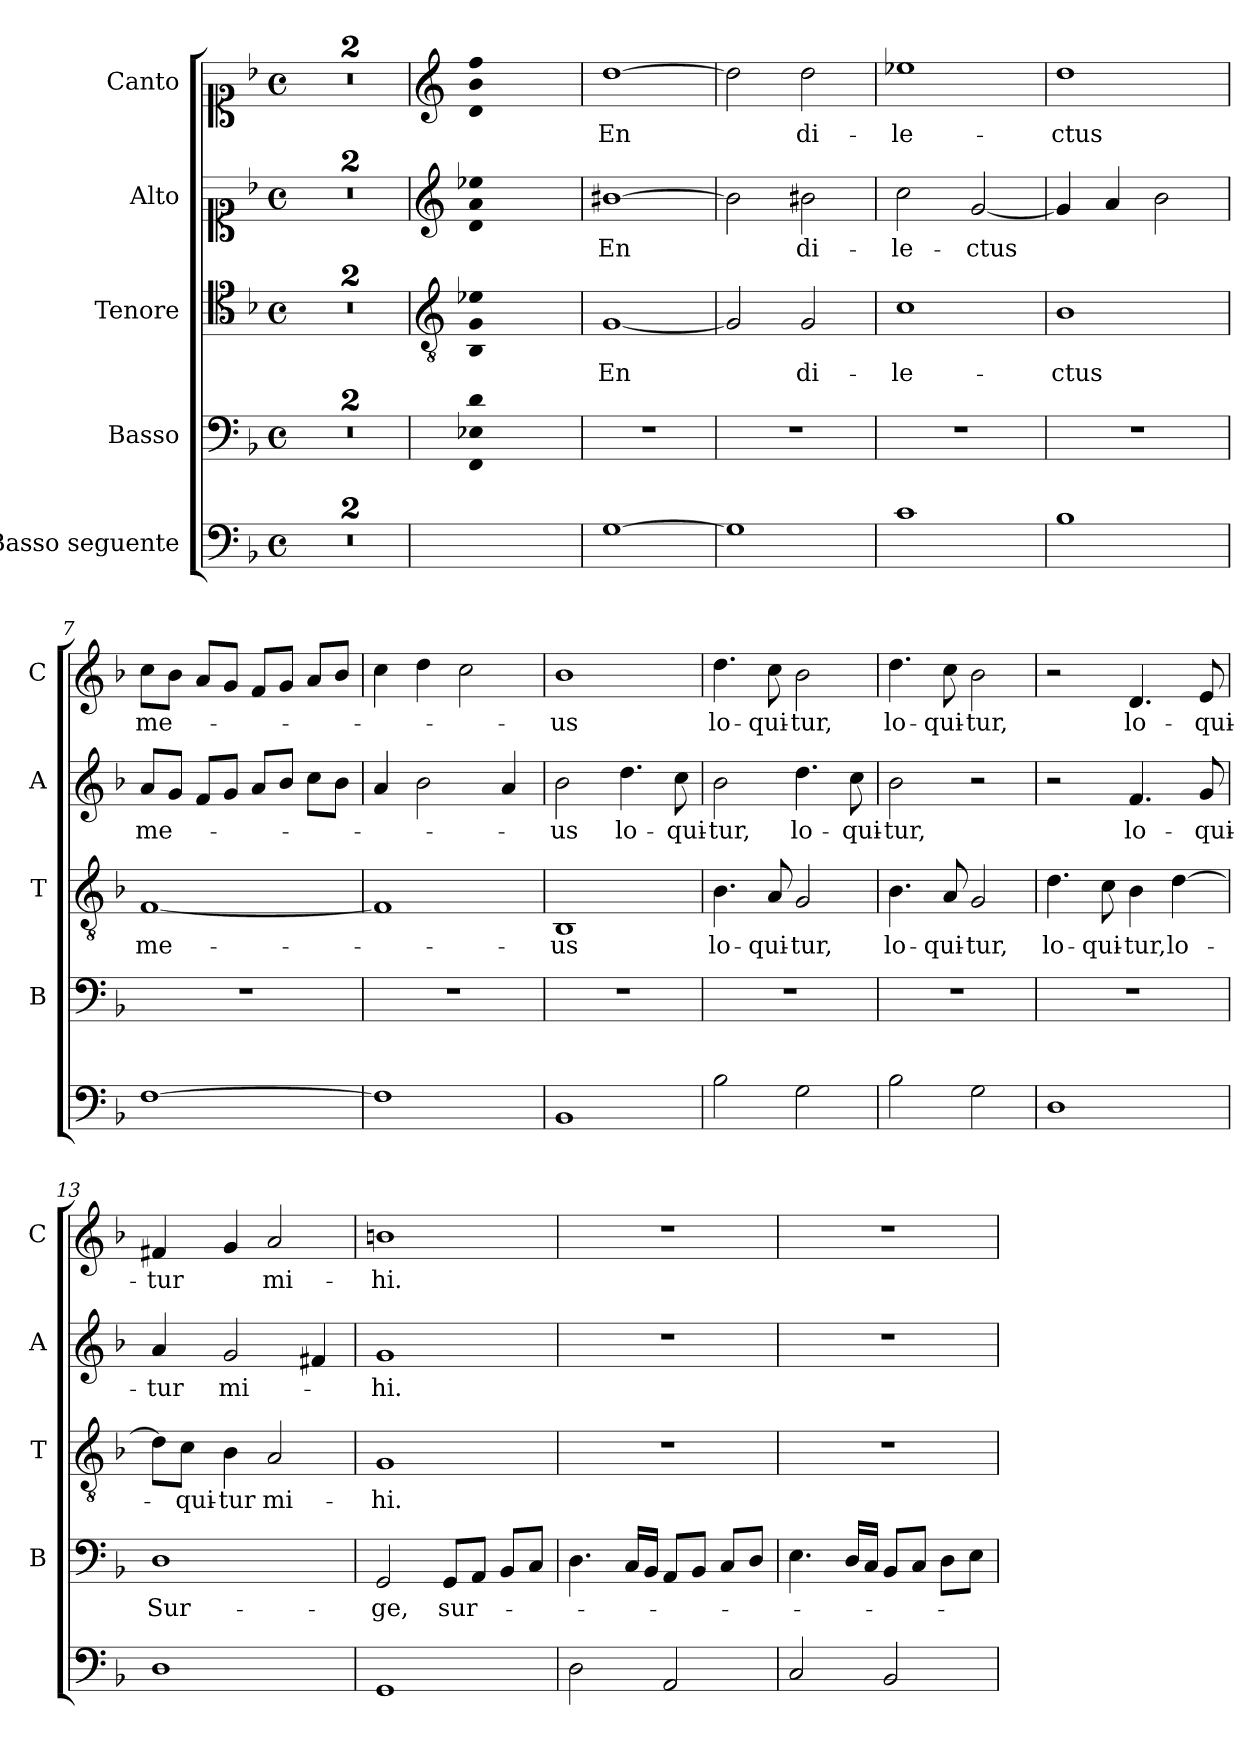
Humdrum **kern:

**kern	**kern	**text	**kern	**text	**kern	**text	**kern	**text
*part5	*part4	*part4	*part3	*part3	*part2	*part2	*part1	*part1
*staff5	*staff4	*staff4	*staff3	*staff3	*staff2	*staff2	*staff1	*staff1
*I"Basso seguente	*I"Basso	*	*I"Tenore	*	*I"Alto	*	*I"Canto	*
*	*I'B	*	*I'T	*	*I'A	*	*I'C	*
*clefF4	*clefF4	*	*clefC4	*	*clefC1	*	*clefC1	*
*k[b-]	*k[b-]	*	*k[b-]	*	*k[b-]	*	*k[b-]	*
*F:	*F:	*	*F:	*	*F:	*	*F:	*
*M4/4	*M4/4	*	*M4/4	*	*M4/4	*	*M4/4	*
*met(c)	*met(c)	*	*met(c)	*	*met(c)	*	*met(c)	*
=1	=1	=1	=1	=1	=1	=1	=1	=1
1ryy	1ryy	.	1ryy	.	1ryy	.	1ryy	.
=2	=2	=2	=2	=2	=2	=2	=2	=2
1r	1r	.	1r	.	1r	.	1r	.
=3	=3	=3	=3	=3	=3	=3	=3	=3
*	*	*	*clefGv2	*	*clefG2	*	*clefG2	*
!	!LO:N:n=1:head=solid	!	!	!	!	!	!	!
!	!LO:N:n=2:head=solid	!	!	!	!	!	!	!
!	!LO:N:n=3:head=solid	!	!LO:N:n=1:head=solid	!	!	!	!	!
!	!	!	!LO:N:n=2:head=solid	!	!	!	!	!
!	!	!	!LO:N:n=3:head=solid	!	!LO:N:n=1:head=solid	!	!	!
!	!	!	!	!	!LO:N:n=2:head=solid	!	!	!
!	!	!	!	!	!LO:N:n=3:head=solid	!	!LO:N:n=1:head=solid	!
!	!	!	!	!	!	!	!LO:N:n=2:head=solid	!
!	!	!	!	!	!	!	!LO:N:n=3:head=solid	!
1ryy	1FF! 1E-X! 1d!	.	1BB-! 1G! 1e-X!	.	1d! 1a! 1ee-X!	.	1d! 1b-! 1ff!	.
=3X1	=3X1	=3X1	=3X1	=3X1	=3X1	=3X1	=3X1	=3X1
!	!	!	!	!LO:LY:b	!	!LO:LY:b	!	!LO:LY:b
[1G	1r	.	[1G	En	[1b#X	En	[1dd	En
=4	=4	=4	=4	=4	=4	=4	=4	=4
1G]	1r	.	2G/]	.	2b#\]	.	2dd\]	.
!	!	!	!	!LO:LY:b	!	!LO:LY:b	!	!LO:LY:b
.	.	.	2G/	di-	2b#X\	di-	2dd\	di-
=5	=5	=5	=5	=5	=5	=5	=5	=5
!	!	!	!	!LO:LY:b	!	!LO:LY:b	!	!LO:LY:b
1c	1r	.	1c	-le-	2cc\	-le-	1ee-X	-le-
!	!	!	!	!	!	!LO:LY:b	!	!
.	.	.	.	.	[2g/	-ctus	.	.
=6	=6	=6	=6	=6	=6	=6	=6	=6
!	!	!	!	!LO:LY:b	!	!	!	!LO:LY:b
1B-	1r	.	1B-	-ctus	4g/]	.	1dd	-ctus
.	.	.	.	.	4a/	.	.	.
.	.	.	.	.	2b-\	.	.	.
=7	=7	=7	=7	=7	=7	=7	=7	=7
!	!	!	!	!LO:LY:b	!	!LO:LY:b	!	!LO:LY:b
[1F	1r	.	[1F	me-	8a/L	me-	8cc\L	me-
.	.	.	.	.	8g/J	.	8b-\J	.
.	.	.	.	.	8f/L	.	8a/L	.
.	.	.	.	.	8g/J	.	8g/J	.
.	.	.	.	.	8a/L	.	8f/L	.
.	.	.	.	.	8b-/J	.	8g/J	.
.	.	.	.	.	8cc\L	.	8a/L	.
.	.	.	.	.	8b-\J	.	8b-/J	.
=8	=8	=8	=8	=8	=8	=8	=8	=8
1F]	1r	.	1F]	.	4a/	.	4cc\	.
.	.	.	.	.	2b-\	.	4dd\	.
.	.	.	.	.	.	.	2cc\	.
.	.	.	.	.	4a/	.	.	.
!!LO:LB:g=z
=9	=9	=9	=9	=9	=9	=9	=9	=9
!	!	!	!	!LO:LY:b	!	!LO:LY:b	!	!LO:LY:b
1BB-	1r	.	1BB-	-us	2b-\	-us	1b-	-us
!	!	!	!	!	!	!LO:LY:b	!	!
.	.	.	.	.	4.dd\	lo-	.	.
!	!	!	!	!	!	!LO:LY:b	!	!
.	.	.	.	.	8cc\	-qui-	.	.
=10	=10	=10	=10	=10	=10	=10	=10	=10
!	!	!	!	!LO:LY:b	!	!LO:LY:b	!	!LO:LY:b
2B-\	1r	.	4.B-\	lo-	2b-\	-tur,	4.dd\	lo-
!	!	!	!	!LO:LY:b	!	!	!	!LO:LY:b
.	.	.	8A/	-qui-	.	.	8cc\	-qui-
!	!	!	!	!LO:LY:b	!	!LO:LY:b	!	!LO:LY:b
2G\	.	.	2G/	-tur,	4.dd\	lo-	2b-\	-tur,
!	!	!	!	!	!	!LO:LY:b	!	!
.	.	.	.	.	8cc\	-qui-	.	.
=11	=11	=11	=11	=11	=11	=11	=11	=11
!	!	!	!	!LO:LY:b	!	!LO:LY:b	!	!LO:LY:b
2B-\	1r	.	4.B-\	lo-	2b-\	-tur,	4.dd\	lo-
!	!	!	!	!LO:LY:b	!	!	!	!LO:LY:b
.	.	.	8A/	-qui-	.	.	8cc\	-qui-
!	!	!	!	!LO:LY:b	!	!	!	!LO:LY:b
2G\	.	.	2G/	-tur,	2r	.	2b-\	-tur,
=12	=12	=12	=12	=12	=12	=12	=12	=12
!	!	!	!	!LO:LY:b	!	!	!	!
1D	1r	.	4.d\	lo-	2r	.	2r	.
!	!	!	!	!LO:LY:b	!	!	!	!
.	.	.	8c\	-qui-	.	.	.	.
!	!	!	!	!LO:LY:b	!	!LO:LY:b	!	!LO:LY:b
.	.	.	4B-\	-tur,	4.f/	lo-	4.d/	lo-
!	!	!	!	!LO:LY:b	!	!	!	!
.	.	.	[4d\	lo-	.	.	.	.
!	!	!	!	!	!	!LO:LY:b	!	!LO:LY:b
.	.	.	.	.	8g/	-qui-	8e/	-qui-
=13	=13	=13	=13	=13	=13	=13	=13	=13
!	!	!LO:LY:b	!	!	!	!LO:LY:b	!	!LO:LY:b
1D	1D	Sur-	8d\L]	.	4a/	-tur	4f#X/	-tur
!	!	!	!	!LO:LY:b	!	!	!	!
.	.	.	8c\J	-qui-	.	.	.	.
!	!	!	!	!LO:LY:b	!	!LO:LY:b	!	!
.	.	.	4B-\	-tur	2g/	mi-	4g/	.
!	!	!	!	!LO:LY:b	!	!	!	!LO:LY:b
.	.	.	2A/	mi-	.	.	2a/	mi-
.	.	.	.	.	4f#X/	.	.	.
=14	=14	=14	=14	=14	=14	=14	=14	=14
!	!	!LO:LY:b	!	!LO:LY:b	!	!LO:LY:b	!	!LO:LY:b
1GG	2GG/	-ge,	1G	-hi.	1g	-hi.	1bn	-hi.
!	!	!LO:LY:b	!	!	!	!	!	!
.	8GG/L	sur-	.	.	.	.	.	.
.	8AA/J	.	.	.	.	.	.	.
.	8BB-/L	.	.	.	.	.	.	.
.	8C/J	.	.	.	.	.	.	.
=15	=15	=15	=15	=15	=15	=15	=15	=15
2D\	4.D\	.	1r	.	1r	.	1r	.
.	16C/LL	.	.	.	.	.	.	.
.	16BB-/JJ	.	.	.	.	.	.	.
2AA/	8AA/L	.	.	.	.	.	.	.
.	8BB-/J	.	.	.	.	.	.	.
.	8C/L	.	.	.	.	.	.	.
.	8D/J	.	.	.	.	.	.	.
!!LO:PB:g=z
=16	=16	=16	=16	=16	=16	=16	=16	=16
2C/	4.E\	.	1r	.	1r	.	1r	.
.	16D/LL	.	.	.	.	.	.	.
.	16C/JJ	.	.	.	.	.	.	.
2BB-/	8BB-/L	.	.	.	.	.	.	.
.	8C/J	.	.	.	.	.	.	.
.	8D\L	.	.	.	.	.	.	.
.	8E\J	.	.	.	.	.	.	.
=	=	=	=	=	=	=	=	=
*-	*-	*-	*-	*-	*-	*-	*-	*-
